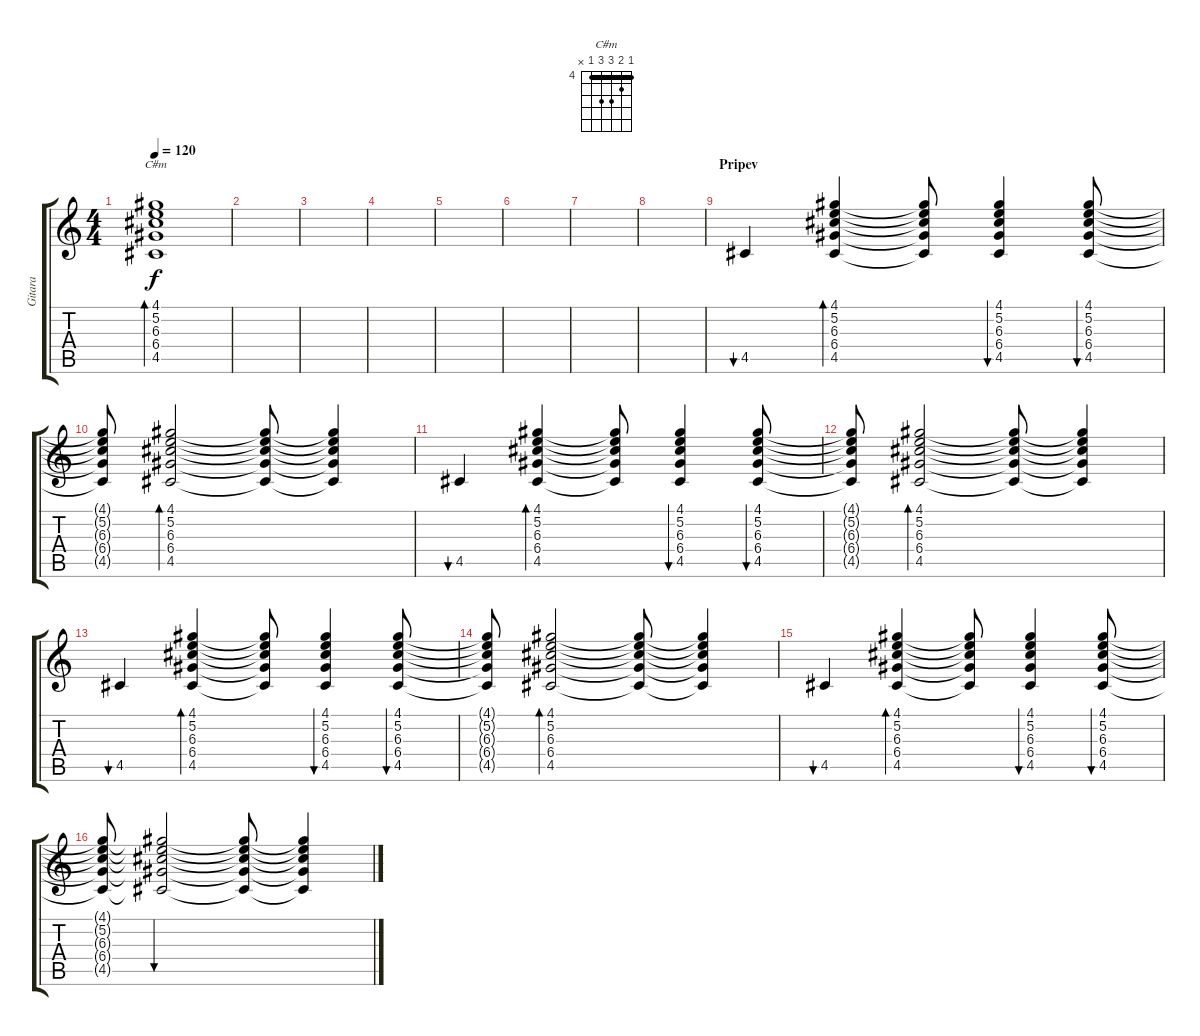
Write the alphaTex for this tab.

\track ("Gitara" "Gitara") {instrument electricguitarjazz}
\staff {score tabs}
\tuning (E4 B3 G3 D3 A2 E2) {hide}
\chord ("C#m" 4 5 6 6 4 x) {firstfret 4 barre 4}
\ts (4 4)
\tempo 120
\clef g2
\ks c
(4.1 5.2 6.3 6.4 4.5).1{bd 480 ch "C#m" dy f} |
|
|
|
|
|
|
|
\section ("" "Pripev")
4.5.4{bu 120} (4.1 5.2 6.3 6.4 4.5).4{bd 120} (4.1{t} 5.2{t} 6.3{t} 6.4{t} 4.5{t}).8 (4.1 5.2 6.3 6.4 4.5).4{bu 60} (4.1 5.2 6.3 6.4 4.5).8{bu 60} |
(4.1{t} 5.2{t} 6.3{t} 6.4{t} 4.5{t}).8 (4.1 5.2 6.3 6.4 4.5).2{bd 60} (4.1{t} 5.2{t} 6.3{t} 6.4{t} 4.5{t}).8 (4.1{t} 5.2{t} 6.3{t} 6.4{t} 4.5{t}).4 |
4.5.4{bu 120} (4.1 5.2 6.3 6.4 4.5).4{bd 120} (4.1{t} 5.2{t} 6.3{t} 6.4{t} 4.5{t}).8 (4.1 5.2 6.3 6.4 4.5).4{bu 60} (4.1 5.2 6.3 6.4 4.5).8{bu 60} |
(4.1{t} 5.2{t} 6.3{t} 6.4{t} 4.5{t}).8 (4.1 5.2 6.3 6.4 4.5).2{bd 60} (4.1{t} 5.2{t} 6.3{t} 6.4{t} 4.5{t}).8 (4.1{t} 5.2{t} 6.3{t} 6.4{t} 4.5{t}).4 |
4.5.4{bu 120} (4.1 5.2 6.3 6.4 4.5).4{bd 120} (4.1{t} 5.2{t} 6.3{t} 6.4{t} 4.5{t}).8 (4.1 5.2 6.3 6.4 4.5).4{bu 60} (4.1 5.2 6.3 6.4 4.5).8{bu 60} |
(4.1{t} 5.2{t} 6.3{t} 6.4{t} 4.5{t}).8 (4.1 5.2 6.3 6.4 4.5).2{bd 60} (4.1{t} 5.2{t} 6.3{t} 6.4{t} 4.5{t}).8 (4.1{t} 5.2{t} 6.3{t} 6.4{t} 4.5{t}).4 |
4.5.4{bu 120} (4.1 5.2 6.3 6.4 4.5).4{bd 120} (4.1{t} 5.2{t} 6.3{t} 6.4{t} 4.5{t}).8 (4.1 5.2 6.3 6.4 4.5).4{bu 60} (4.1 5.2 6.3 6.4 4.5).8{bu 60} |
(4.1{t} 5.2{t} 6.3{t} 6.4{t} 4.5{t}).8 (4.1{t} 5.2{t} 6.3{t} 6.4{t} 4.5{t}).2{bu 60} (4.1{t} 5.2{t} 6.3{t} 6.4{t} 4.5{t}).8 (4.1{t} 5.2{t} 6.3{t} 6.4{t} 4.5{t}).4
